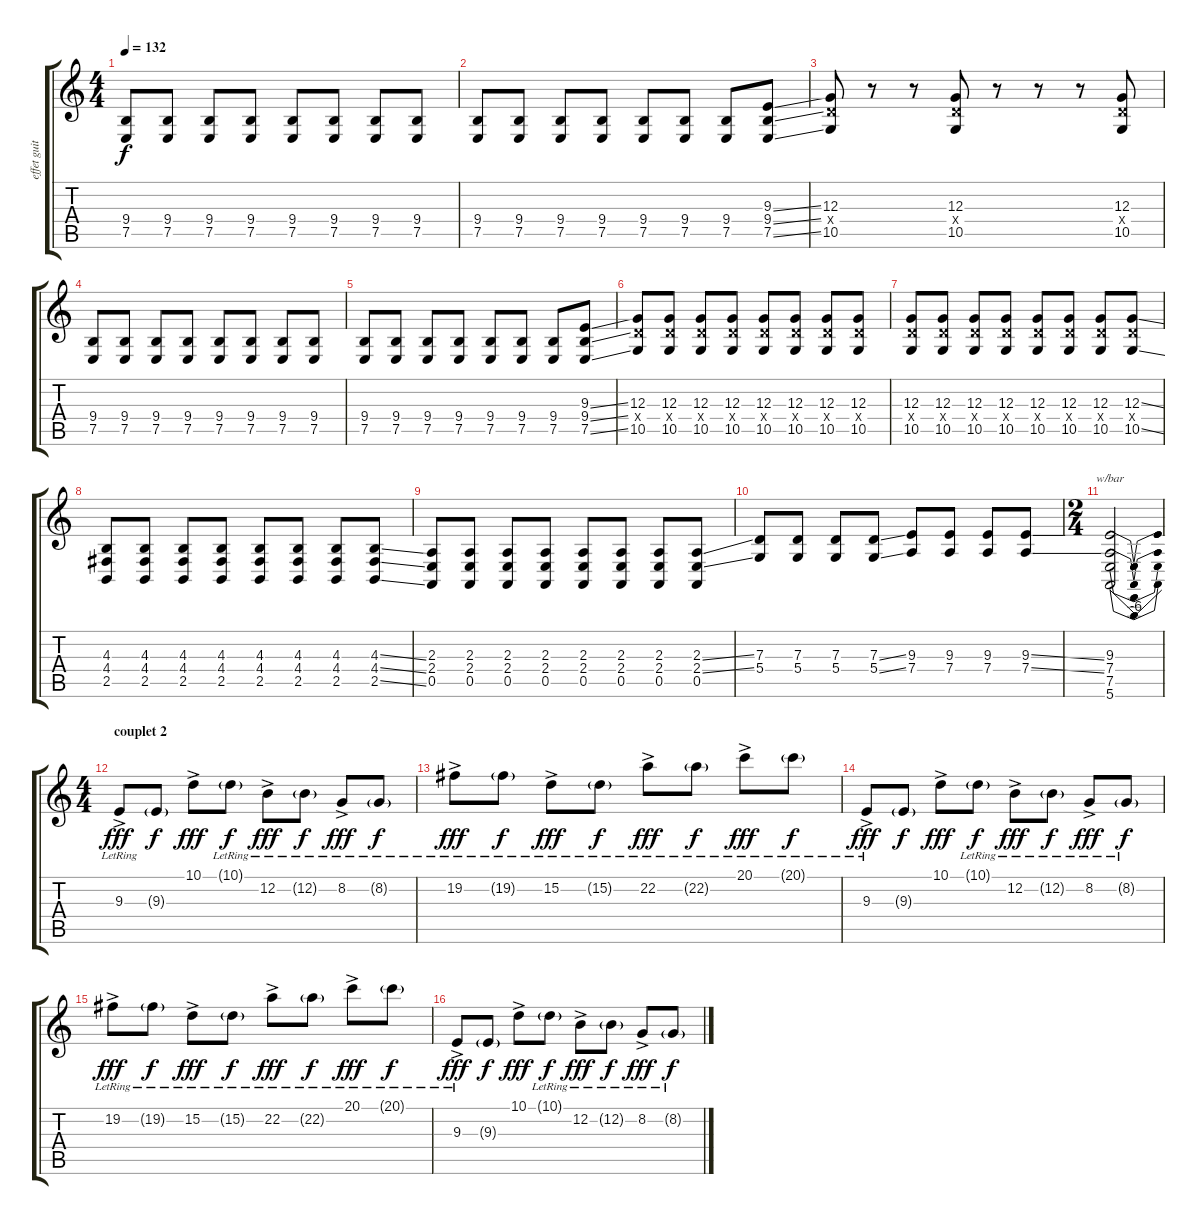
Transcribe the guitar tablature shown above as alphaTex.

\track ("effet guitare 1" "effet guit") {instrument synthbrass1}
\staff {score tabs}
\tuning (E4 B3 G3 D3 A2 E2) {hide}
\ts (4 4)
\tempo 132
\clef g2
\ks c
(9.4 7.5).8{dy f instrument distortionguitar} (9.4 7.5).8 (9.4 7.5).8 (9.4 7.5).8 (9.4 7.5).8 (9.4 7.5).8 (9.4 7.5).8 (9.4 7.5).8 |
(9.4 7.5).8{instrument distortionguitar} (9.4 7.5).8 (9.4 7.5).8 (9.4 7.5).8 (9.4 7.5).8 (9.4 7.5).8 (9.4 7.5).8 (9.3{ss} 9.4{ss} 7.5{ss}).8 |
(12.3 12.4{x} 10.5).8 r.8 r.8 (12.3 12.4{x} 10.5).8 r.8 r.8 r.8 (12.3 12.4{x} 10.5).8 |
(9.4 7.5).8{instrument distortionguitar} (9.4 7.5).8 (9.4 7.5).8 (9.4 7.5).8 (9.4 7.5).8 (9.4 7.5).8 (9.4 7.5).8 (9.4 7.5).8 |
(9.4 7.5).8{instrument distortionguitar} (9.4 7.5).8 (9.4 7.5).8 (9.4 7.5).8 (9.4 7.5).8 (9.4 7.5).8 (9.4 7.5).8 (9.3{ss} 9.4{ss} 7.5{ss}).8 |
(12.3 12.4{x} 10.5).8 (12.3 12.4{x} 10.5).8 (12.3 12.4{x} 10.5).8 (12.3 12.4{x} 10.5).8 (12.3 12.4{x} 10.5).8 (12.3 12.4{x} 10.5).8 (12.3 12.4{x} 10.5).8 (12.3 12.4{x} 10.5).8 |
(12.3 12.4{x} 10.5).8 (12.3 12.4{x} 10.5).8 (12.3 12.4{x} 10.5).8 (12.3 12.4{x} 10.5).8 (12.3 12.4{x} 10.5).8 (12.3 12.4{x} 10.5).8 (12.3 12.4{x} 10.5).8 (12.3{ss} 12.4{x} 10.5{ss}).8 |
(4.3 4.4 2.5).8 (4.3 4.4 2.5).8 (4.3 4.4 2.5).8 (4.3 4.4 2.5).8 (4.3 4.4 2.5).8 (4.3 4.4 2.5).8 (4.3 4.4 2.5).8 (4.3{ss} 4.4{ss} 2.5{ss}).8 |
(2.3 2.4 0.5).8 (2.3 2.4 0.5).8 (2.3 2.4 0.5).8 (2.3 2.4 0.5).8 (2.3 2.4 0.5).8 (2.3 2.4 0.5).8 (2.3 2.4 0.5).8 (2.3{ss} 2.4{ss} 0.5).8 |
(7.3 5.4).8 (7.3 5.4).8 (7.3 5.4).8 (7.3{ss} 5.4{ss}).8 (9.3 7.4).8 (9.3 7.4).8 (9.3 7.4).8 (9.3{ss} 7.4{ss}).8 |
\ts (2 4)
(9.3 7.4 7.5 5.6).2{tbe (dip default 0 0 30 -24 60 0)} |
\ts (4 4)
\section ("" "couplet 2")
9.3{ac lr}.8{dy fff instrument synthbrass1} 9.3{g}.8{dy f} 10.1{ac}.8{dy fff} 10.1{g lr}.8{dy f} 12.2{ac lr}.8{dy fff} 12.2{g lr}.8{dy f} 8.2{ac lr}.8{dy fff} 8.2{g lr}.8{dy f} |
19.2{ac lr}.8{dy fff} 19.2{g lr}.8{dy f} 15.2{ac lr}.8{dy fff} 15.2{g lr}.8{dy f} 22.2{ac lr}.8{dy fff} 22.2{g lr}.8{dy f} 20.1{ac lr}.8{dy fff} 20.1{g lr}.8{dy f} |
9.3{ac lr}.8{dy fff} 9.3{g}.8{dy f} 10.1{ac}.8{dy fff} 10.1{g lr}.8{dy f} 12.2{ac lr}.8{dy fff} 12.2{g lr}.8{dy f} 8.2{ac lr}.8{dy fff} 8.2{g lr}.8{dy f} |
19.2{ac lr}.8{dy fff} 19.2{g lr}.8{dy f} 15.2{ac lr}.8{dy fff} 15.2{g lr}.8{dy f} 22.2{ac lr}.8{dy fff} 22.2{g lr}.8{dy f} 20.1{ac lr}.8{dy fff} 20.1{g lr}.8{dy f} |
9.3{ac lr}.8{dy fff} 9.3{g}.8{dy f} 10.1{ac}.8{dy fff} 10.1{g lr}.8{dy f} 12.2{ac lr}.8{dy fff} 12.2{g lr}.8{dy f} 8.2{ac lr}.8{dy fff} 8.2{g lr}.8{dy f}
